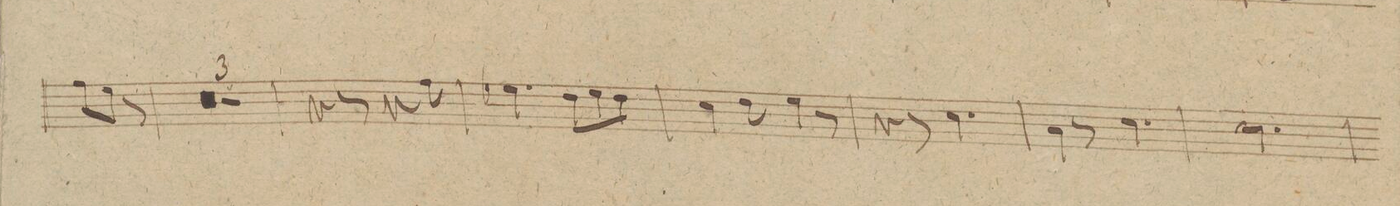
**kern	**dynam
*I"Clarnetto 1mo in A	*
*clefG2	*
*k[f#c#g#]	*
*M6/8	*
8dd\L	.
8cc#\J	.
8r	.
=15	=15
1.r	.
=16	=16
=17	=17
2.r	.
=18	=18
4r	.
8r	.
4r	.
8dd\	.
=19	=19
4.cc#\	.
8b\L	.
8cc\	.
8b\J	.
=20	=20
4a\	.
8b\	.
4cc#\	.
8r	.
=21	=21
4r	.
8r	.
4.a\	.
=22	=22
4f#\	.
8r	.
4.a\	.
=23	=23
*2\right	*
2.a\	.
=24	=24
*-	*-
